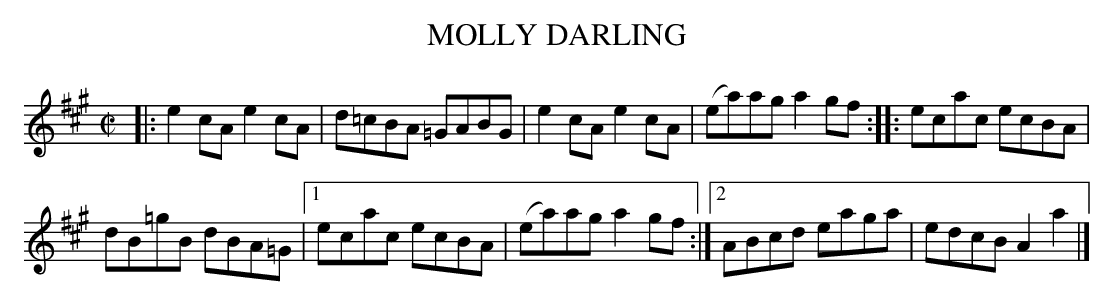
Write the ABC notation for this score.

X:1
T: MOLLY DARLING
M: C|
L: 1/8
K: A
|:\
e2cA e2cA | d=cBA =GABG |\
e2cA e2cA | (ea)ag a2gf ::\
ecac ecBA |
dB=gB dBA=G |\
[1 ecac ecBA | (ea)ag a2gf :|\
[2 ABcd eaga | edcB A2a2 |]
